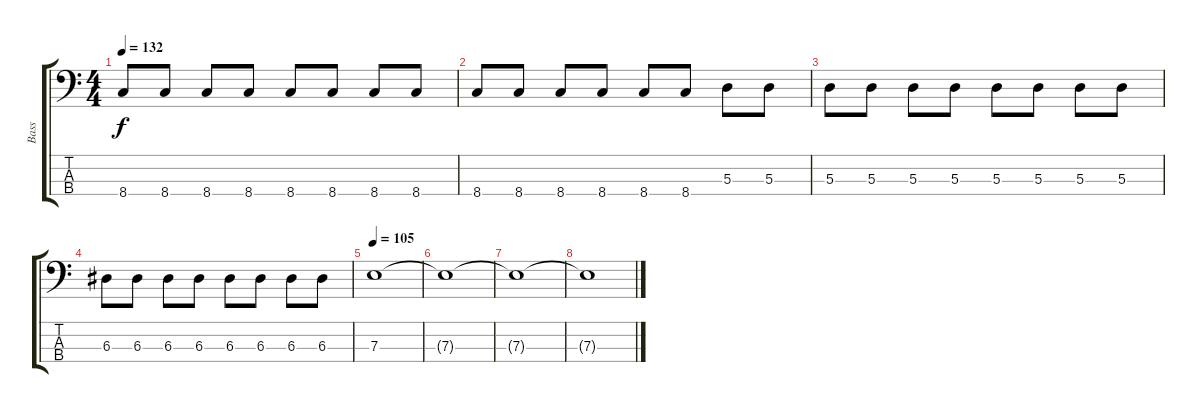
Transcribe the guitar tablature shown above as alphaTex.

\track ("Bass" "Bass") {instrument electricbassfinger}
\staff {score tabs}
\tuning (G2 D2 A1 E1) {hide}
\ts (4 4)
\tempo 132
\clef f4
\ks c
8.4.8{dy f} 8.4.8 8.4.8 8.4.8 8.4.8 8.4.8 8.4.8 8.4.8 |
8.4.8 8.4.8 8.4.8 8.4.8 8.4.8 8.4.8 5.3.8 5.3.8 |
5.3.8 5.3.8 5.3.8 5.3.8 5.3.8 5.3.8 5.3.8 5.3.8 |
6.3.8 6.3.8 6.3.8 6.3.8 6.3.8 6.3.8 6.3.8 6.3.8 |
\tempo 105
7.3.1 |
7.3{t}.1 |
7.3{t}.1 |
7.3{t}.1
